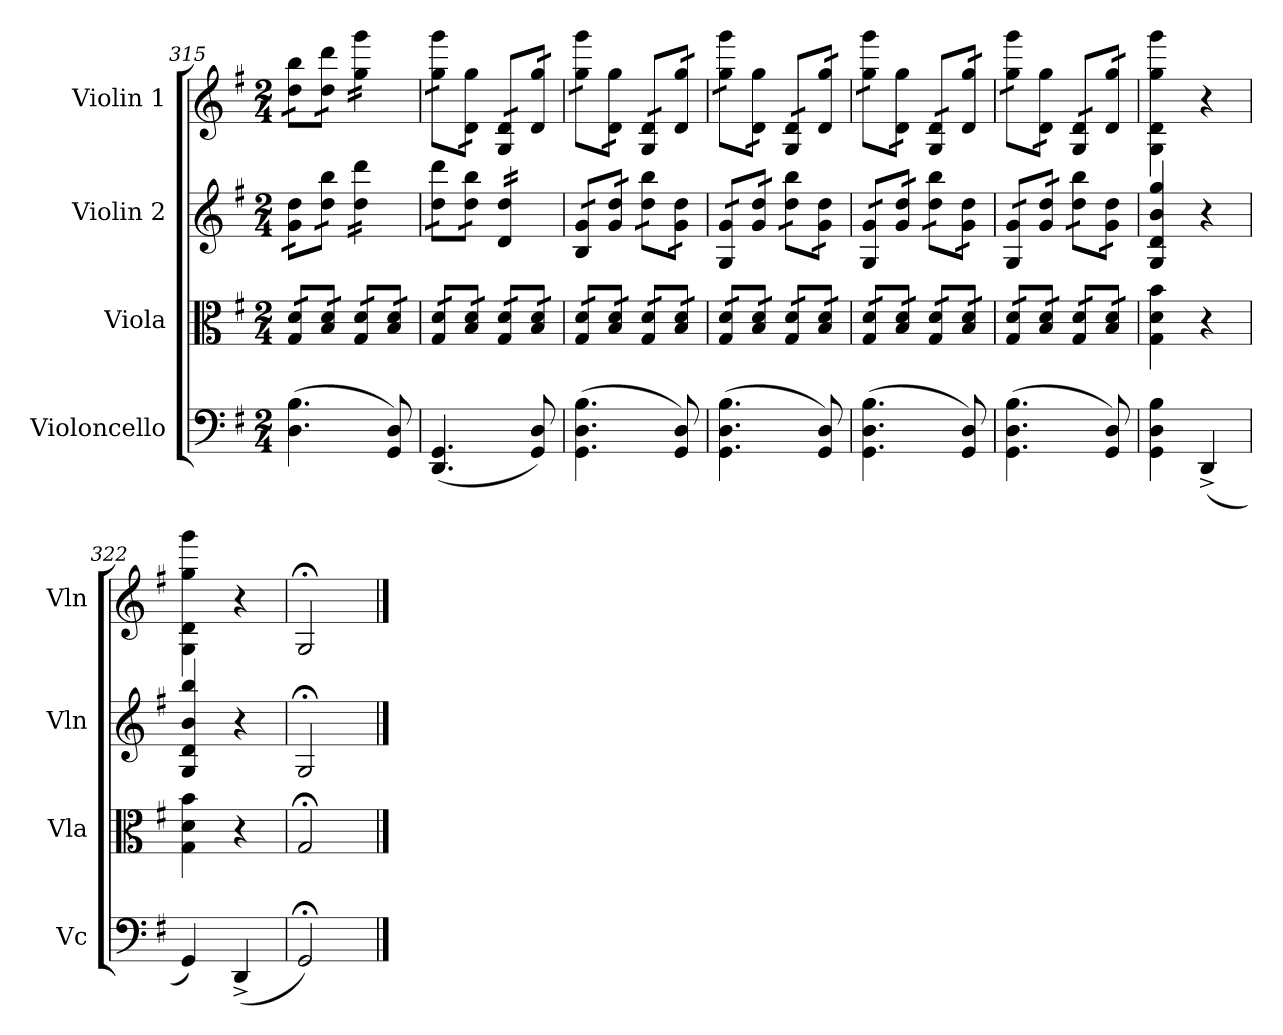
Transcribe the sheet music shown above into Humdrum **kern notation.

**kern	**kern	**kern	**kern
*part4	*part3	*part2	*part1
*staff4	*staff3	*staff2	*staff1
*I"Violoncello	*I"Viola	*I"Violin 2	*I"Violin 1
*I'Vc	*I'Vla	*I'Vln	*I'Vln
*clefF4	*clefC3	*clefG2	*clefG2
*k[f#]	*k[f#]	*k[f#]	*k[f#]
*M2/4	*M2/4	*M2/4	*M2/4
=315	=315	=315	=315
*	*tremolo	*	*
*	*	*tremolo	*
*	*	*	*tremolo
(4.D\ 4.B\	16G/ 16d/LL	16g\ 16dd\LL	16dd\ 16bb\LL
.	16G/ 16d/	16g\ 16dd\	16dd\ 16bb\
.	16B/ 16d/	16dd\ 16bb\	16dd\ 16ddd\
.	16B/ 16d/JJ	16dd\ 16bb\JJ	16dd\ 16ddd\JJ
.	16G/ 16d/LL	16dd\ 16ddd\LL	16gg\ 16ggg\LL
.	16G/ 16d/	16dd\ 16ddd\	16gg\ 16ggg\
8GG/ 8D/)	16B/ 16d/	16dd\ 16ddd\	16gg\ 16ggg\
.	16B/ 16d/JJ	16dd\ 16ddd\JJ	16gg\ 16ggg\JJ
=316	=316	=316	=316
(4.DD/ 4.GG/	16G/ 16d/LL	16dd\ 16ddd\LL	16gg\ 16ggg\LL
.	16G/ 16d/	16dd\ 16ddd\	16gg\ 16ggg\
.	16B/ 16d/	16dd\ 16bb\	16d\ 16gg\
.	16B/ 16d/JJ	16dd\ 16bb\JJ	16d\ 16gg\JJ
.	16G/ 16d/LL	16d/ 16dd/LL	16G/ 16d/LL
.	16G/ 16d/	16d/ 16dd/	16G/ 16d/
8GG/ 8D/)	16B/ 16d/	16d/ 16dd/	16d/ 16gg/
.	16B/ 16d/JJ	16d/ 16dd/JJ	16d/ 16gg/JJ
!!LO:LB:g=z
=317	=317	=317	=317
(4.GG\ 4.D\ 4.B\	16G/ 16d/LL	16B/ 16g/LL	16gg\ 16ggg\LL
.	16G/ 16d/	16B/ 16g/	16gg\ 16ggg\
.	16B/ 16d/	16g/ 16dd/	16d\ 16gg\
.	16B/ 16d/JJ	16g/ 16dd/JJ	16d\ 16gg\JJ
.	16G/ 16d/LL	16dd\ 16bb\LL	16G/ 16d/LL
.	16G/ 16d/	16dd\ 16bb\	16G/ 16d/
8GG/ 8D/)	16B/ 16d/	16g\ 16dd\	16d/ 16gg/
.	16B/ 16d/JJ	16g\ 16dd\JJ	16d/ 16gg/JJ
=318	=318	=318	=318
(4.GG\ 4.D\ 4.B\	16G/ 16d/LL	16G/ 16g/LL	16gg\ 16ggg\LL
.	16G/ 16d/	16G/ 16g/	16gg\ 16ggg\
.	16B/ 16d/	16g/ 16dd/	16d\ 16gg\
.	16B/ 16d/JJ	16g/ 16dd/JJ	16d\ 16gg\JJ
.	16G/ 16d/LL	16dd\ 16bb\LL	16G/ 16d/LL
.	16G/ 16d/	16dd\ 16bb\	16G/ 16d/
8GG/ 8D/)	16B/ 16d/	16g\ 16dd\	16d/ 16gg/
.	16B/ 16d/JJ	16g\ 16dd\JJ	16d/ 16gg/JJ
=319	=319	=319	=319
(4.GG\ 4.D\ 4.B\	16G/ 16d/LL	16G/ 16g/LL	16gg\ 16ggg\LL
.	16G/ 16d/	16G/ 16g/	16gg\ 16ggg\
.	16B/ 16d/	16g/ 16dd/	16d\ 16gg\
.	16B/ 16d/JJ	16g/ 16dd/JJ	16d\ 16gg\JJ
.	16G/ 16d/LL	16dd\ 16bb\LL	16G/ 16d/LL
.	16G/ 16d/	16dd\ 16bb\	16G/ 16d/
8GG/ 8D/)	16B/ 16d/	16g\ 16dd\	16d/ 16gg/
.	16B/ 16d/JJ	16g\ 16dd\JJ	16d/ 16gg/JJ
=320	=320	=320	=320
(4.GG\ 4.D\ 4.B\	16G/ 16d/LL	16G/ 16g/LL	16gg\ 16ggg\LL
.	16G/ 16d/	16G/ 16g/	16gg\ 16ggg\
.	16B/ 16d/	16g/ 16dd/	16d\ 16gg\
.	16B/ 16d/JJ	16g/ 16dd/JJ	16d\ 16gg\JJ
.	16G/ 16d/LL	16dd\ 16bb\LL	16G/ 16d/LL
.	16G/ 16d/	16dd\ 16bb\	16G/ 16d/
8GG/ 8D/)	16B/ 16d/	16g\ 16dd\	16d/ 16gg/
.	16B/ 16d/JJ	16g\ 16dd\JJ	16d/ 16gg/JJ
*	*	*	*Xtremolo
*	*	*Xtremolo	*
*	*Xtremolo	*	*
=321	=321	=321	=321
4GG\ 4D\ 4B\	4G\ 4d\ 4b\	4G/ 4d/ 4b/ 4gg/	4G\ 4d\ 4gg\ 4ggg\
(4DD^/	4r	4r	4r
=322	=322	=322	=322
4GG/)	4G\ 4d\ 4b\	4G/ 4d/ 4b/ 4bb/	4G\ 4d\ 4gg\ 4ggg\
(4DD^/	4r	4r	4r
=323	=323	=323	=323
2GG;</)	2G;</	2G;</	2G;</
==	==	==	==
*-	*-	*-	*-
